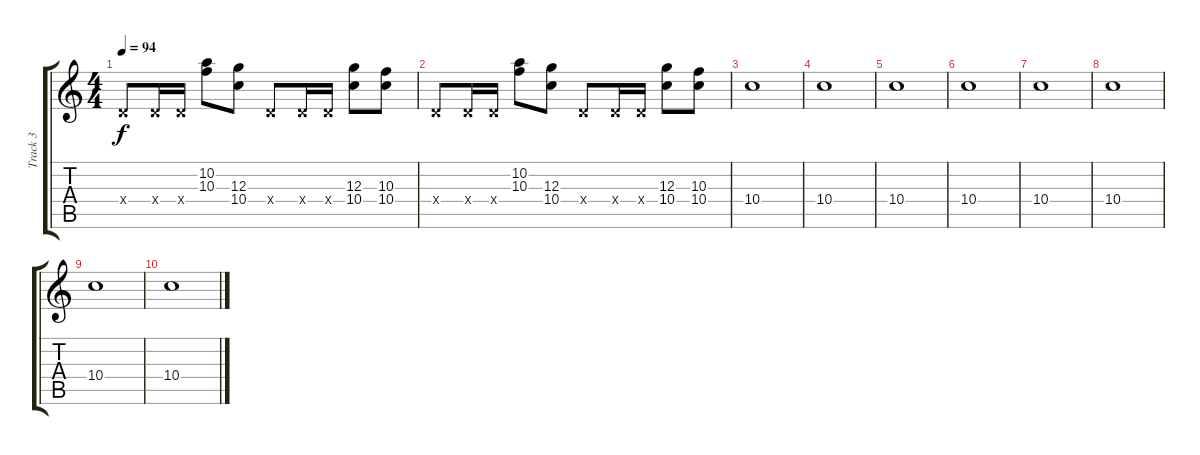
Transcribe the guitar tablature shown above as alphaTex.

\track ("Track 3" "Track 3") {instrument electricguitarclean}
\staff {score tabs}
\tuning (E4 B3 G3 D3 A2 E2) {hide}
\ts (4 4)
\tempo 94
\clef g2
\ks c
0.4{x}.8{dy f} 0.4{x}.16 0.4{x}.16 (10.2 10.3).8 (12.3 10.4).8 0.4{x}.8 0.4{x}.16 0.4{x}.16 (12.3 10.4).8 (10.3 10.4).8 |
0.4{x}.8 0.4{x}.16 0.4{x}.16 (10.2 10.3).8 (12.3 10.4).8 0.4{x}.8 0.4{x}.16 0.4{x}.16 (12.3 10.4).8 (10.3 10.4).8 |
10.4.1 |
10.4.1 |
10.4.1 |
10.4.1 |
10.4.1 |
10.4.1 |
10.4.1 |
10.4.1
